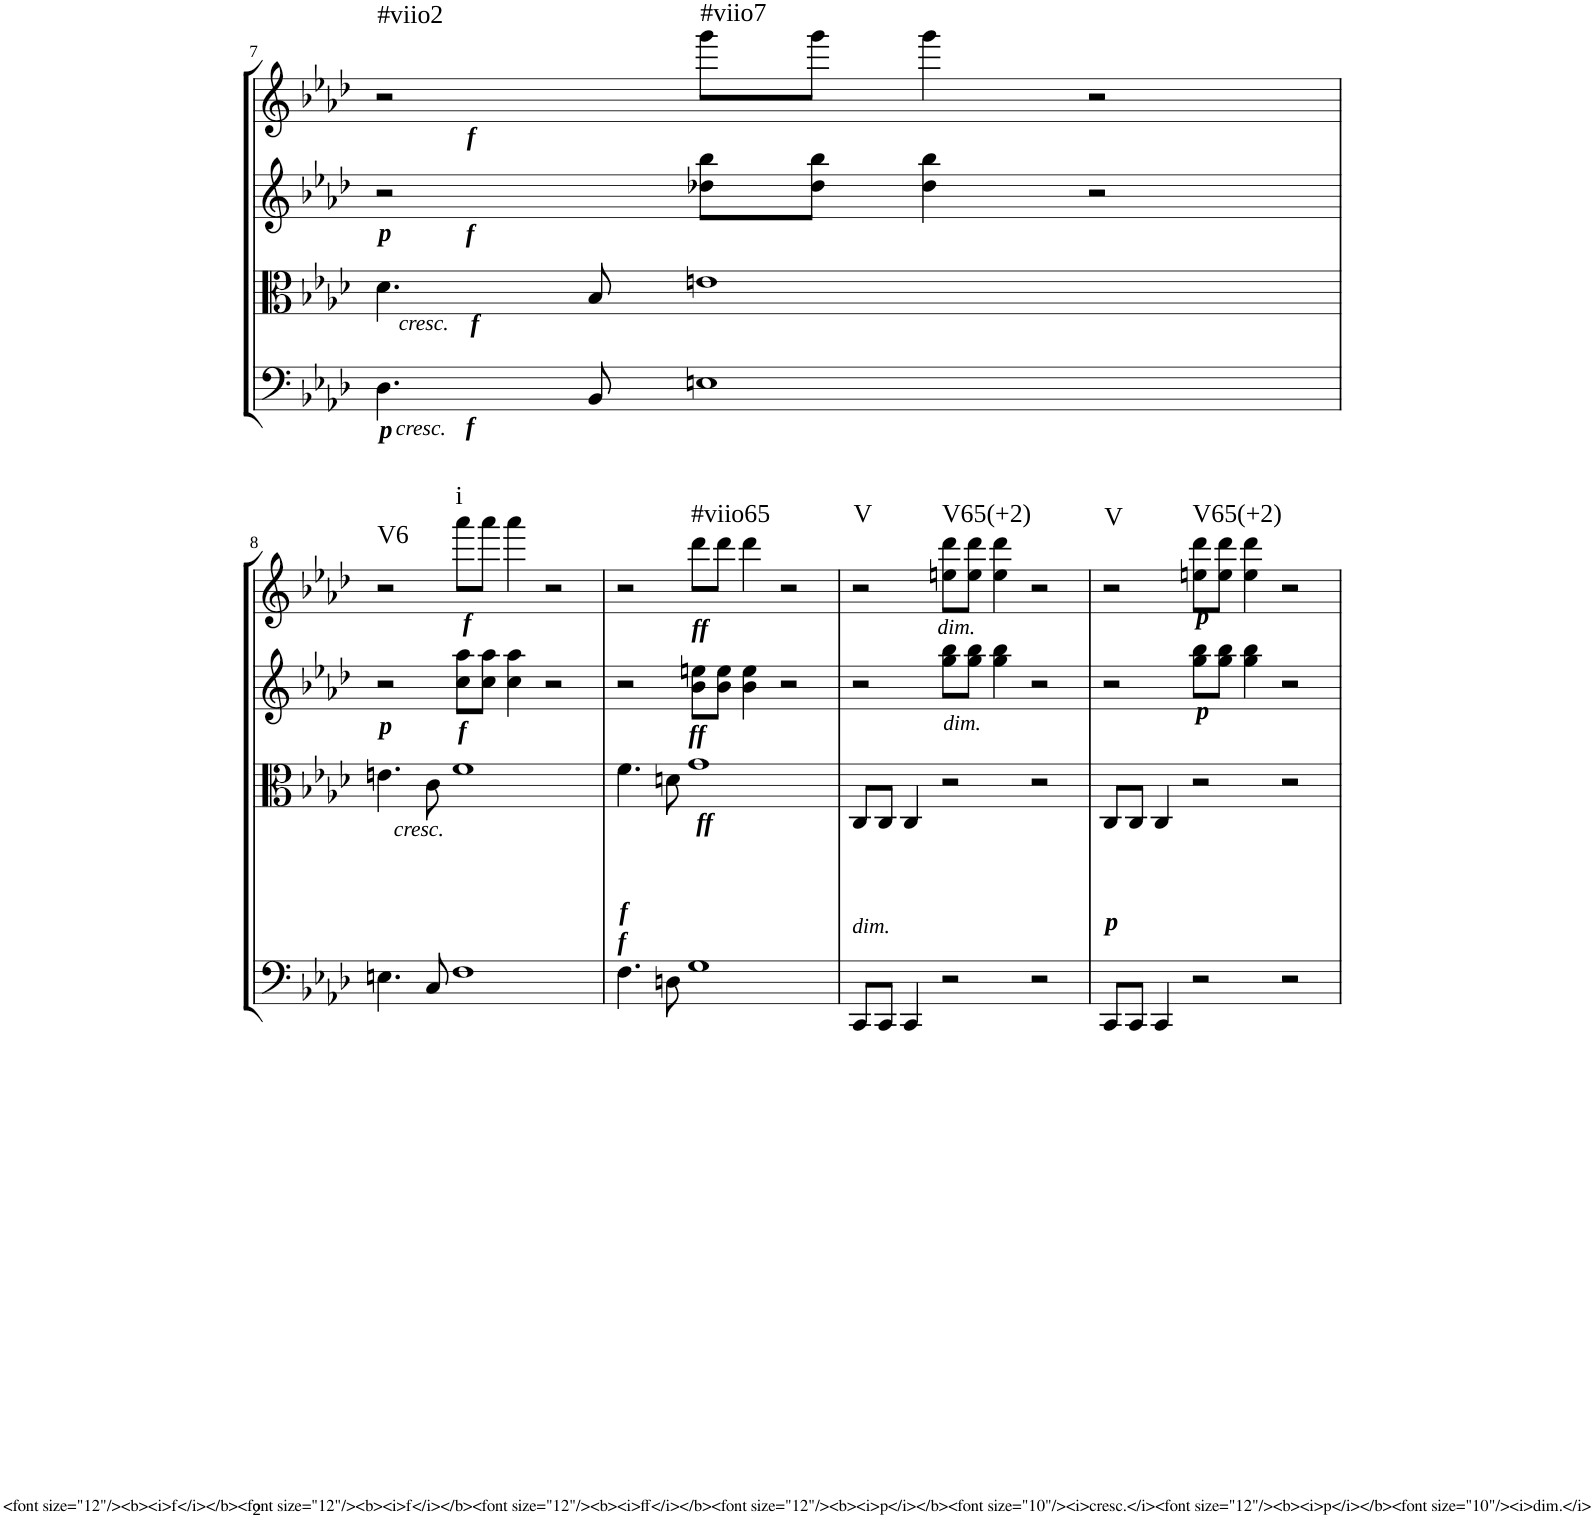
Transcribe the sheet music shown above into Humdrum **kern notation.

**kern	**kern	**kern	**kern	**harte
*part4	*part3	*part2	*part1	*part1
*staff4	*staff3	*staff2	*staff1	*
*I"Cello	*I"Viola	*I"2nd Violin	*I"1st Violin	*
*	*I'Vla	*I'Vln	*I'Vln	*
!!LO:PB:g=z
*clefF4	*clefC3	*clefG2	*clefG2	*
*k[b-e-a-d-]	*k[b-e-a-d-]	*k[b-e-a-d-]	*k[b-e-a-d-]	*
*A-:	*A-:	*A-:	*A-:	*
*M3/2	*M3/2	*M3/2	*M3/2	*
=7	=7	=7	=7	=7
!	!	!	!LO:TX:b:Bi:t=f	!
!	!	!LO:TX:b:Bi:t=f	!	!
!	!LO:TX:a:Bi:t=p	!	!	!
!	!LO:TX:b:i:t=cresc.	!	!	!
!	!LO:TX:a:Bi:t=f	!	!	!
!LO:TX:b:Bi:t=p	!	!	!	!
!LO:TX:b:i:t=cresc.	!	!	!	!
!LO:TX:b:Bi:t=f	!	!	!	!LO:H:kt=#viio2
4.D-\	4.d-\	2r	2r	N
8BB-/	8B-/	.	.	.
!	!	!	!	!LO:H:kt=#viio7
1En	1en	8dd-X\ 8bb-\L	8ggg\L	N
.	.	8dd-\ 8bb-\J	8ggg\J	.
.	.	4dd-\ 4bb-\	4ggg\	.
.	.	2r	2r	.
!!LO:LB:g=z
=8	=8	=8	=8	=8
!	!LO:TX:a:Bi:t=p	!	!	!
!	!LO:TX:b:i:t=cresc.	!	!	!LO:H:kt=V6
4.En\	4.en\	2r	2r	N
8C/	8c\	.	.	.
!	!	!	!	!LO:H:kt=i
1F	1f	8cc\ 8aa-\L	8aaa-\L	N
.	.	8cc\ 8aa-\J	8aaa-\J	.
.	.	4cc\ 4aa-\	4aaa-\	.
.	.	2r	2r	.
=9	=9	=9	=9	=9
!	!	!	!LO:TX:a:Bi:t=f	!
!	!	!	!LO:TX:b:Bi:t=ff	!
!	!LO:TX:a:Bi:t=f	!	!	!
!	!LO:TX:b:Bi:t=f	!	!	!
!	!LO:TX:b:Bi:t=f	!	!	!
!	!LO:TX:a:Bi:t=ff	!	!	!
!	!LO:TX:b:Bi:t=ff	!	!	!
4.F\	4.f\	2r	2r	.
8Dn\	8dn\	.	.	.
!	!	!	!	!LO:H:kt=#viio65
1G	1g	8b-\ 8een\L	8ddd-\L	N
.	.	8b-\ 8ee\J	8ddd-\J	.
.	.	4b-\ 4ee\	4ddd-\	.
.	.	2r	2r	.
=10	=10	=10	=10	=10
!	!	!	!LO:TX:b:i:t=dim.	!
!	!	!LO:TX:b:i:t=dim.	!	!
!LO:TX:a:i:t=dim.	!	!	!	!LO:H:kt=V
8CC/L	8C/L	2r	2r	N
8CC/J	8C/J	.	.	.
4CC/	4C/	.	.	.
!	!	!	!	!LO:H:kt=V65(+2)
2r	2r	8gg\ 8bb-\L	8een\ 8ddd-\L	N
.	.	8gg\ 8bb-\J	8ee\ 8ddd-\J	.
.	.	4gg\ 4bb-\	4ee\ 4ddd-\	.
2r	2r	2r	2r	.
=11	=11	=11	=11	=11
!	!	!	!LO:TX:a:Bi:t=p	!
!	!	!LO:TX:a:Bi:t=p	!	!
!LO:TX:a:Bi:t=p	!	!	!	!LO:H:kt=V
8CC/L	8C/L	2r	2r	N
8CC/J	8C/J	.	.	.
4CC/	4C/	.	.	.
!	!	!	!	!LO:H:kt=V65(+2)
2r	2r	8gg\ 8bb-\L	8een\ 8ddd-\L	N
.	.	8gg\ 8bb-\J	8ee\ 8ddd-\J	.
.	.	4gg\ 4bb-\	4ee\ 4ddd-\	.
2r	2r	2r	2r	.
=	=	=	=	=
*-	*-	*-	*-	*-
